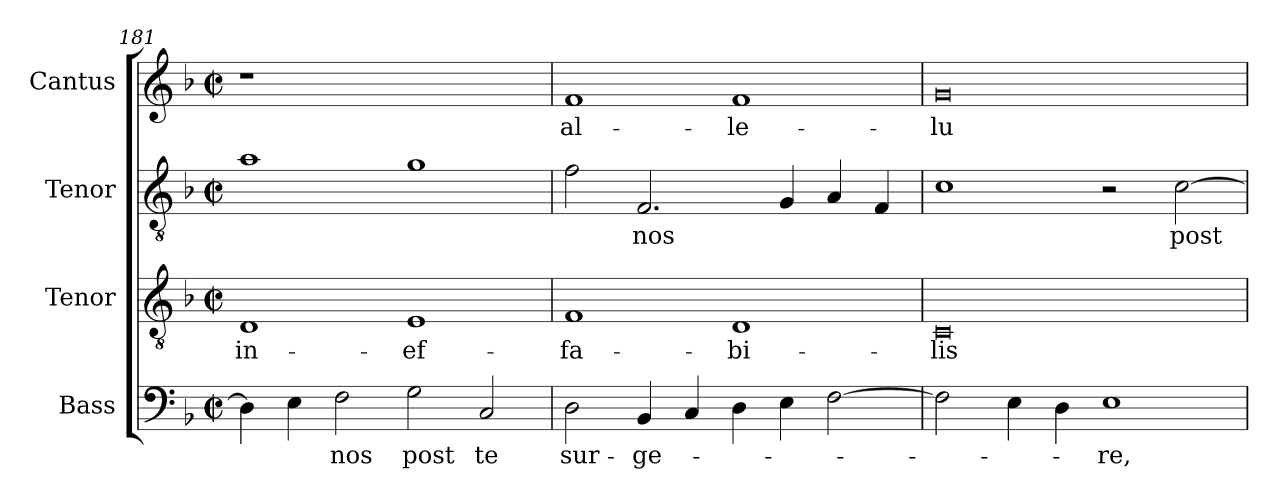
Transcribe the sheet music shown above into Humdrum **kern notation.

**kern	**text	**kern	**text	**kern	**text	**kern	**text
*part4	*part4	*part3	*part3	*part2	*part2	*part1	*part1
*staff4	*staff4	*staff3	*staff3	*staff2	*staff2	*staff1	*staff1
*I"Bass	*	*I"Tenor	*	*I"Tenor	*	*I"Cantus	*
*	*	*I'Tenor	*	*	*	*	*
*clefF4	*	*clefGv2	*	*clefGv2	*	*clefG2	*
*	*	*ITrd7c12	*	*ITrd7c12	*	*	*
*k[b-]	*	*k[b-]	*	*k[b-]	*	*k[b-]	*
*F:	*	*F:	*	*F:	*	*F:	*
*M2/2	*	*M2/2	*	*M2/2	*	*M2/2	*
*met(c|)	*	*met(c|)	*	*met(c|)	*	*met(c|)	*
=181	=181	=181	=181	=181	=181	=181	=181
!	!	!	!LO:LY:b:color=#000000	!	!	!LO:N:vis=1	!
4Di\]	.	1DDi	in-	1Ai	.	1r	.
4Ei\	.	.	.	.	.	.	.
!	!LO:LY:b:color=#000000	!	!	!	!	!	!
2Fi\	nos	.	.	.	.	.	.
!	!LO:LY:b:color=#000000	!	!	!	!	!	!
!	!	!	!LO:LY:b:color=#000000	!	!	!	!
2Gi\	post	1EEi	-ef-	1Gi	.	1ryy	.
!	!LO:LY:b:color=#000000	!	!	!	!	!	!
2Ci/	te	.	.	.	.	.	.
!!LO:LB:g=z
=182	=182	=182	=182	=182	=182	=182	=182
!	!LO:LY:b:color=#000000	!	!	!	!	!	!
!	!	!	!LO:LY:b:color=#000000	!	!	!	!
!	!	!	!	!	!	!	!LO:LY:b:color=#000000
2Di\	sur-	1FFi	-fa-	2Fi\	.	1fi	al-
!	!LO:LY:b:color=#000000	!	!	!	!	!	!
!	!	!	!	!	!LO:LY:b:color=#000000	!	!
4BB-i/	-ge-	.	.	2.FFi/	nos	.	.
4Ci/	.	.	.	.	.	.	.
!	!	!	!LO:LY:b:color=#000000	!	!	!	!
!	!	!	!	!	!	!	!LO:LY:b:color=#000000
4Di\	.	1DDi	-bi-	.	.	1fi	-le-
4Ei\	.	.	.	4GGi/	.	.	.
[>2Fi\	.	.	.	4AAi/	.	.	.
.	.	.	.	4FFi/	.	.	.
=183	=183	=183	=183	=183	=183	=183	=183
!	!	!	!LO:LY:b:color=#000000	!	!	!	!
!	!	!	!	!	!	!	!LO:LY:b:color=#000000
2Fi\]	.	0CCi	-lis	1Ci	.	0gi	-lu-
4Ei\	.	.	.	.	.	.	.
4Di\	.	.	.	.	.	.	.
!	!LO:LY:b:color=#000000	!	!	!	!	!	!
1Ei	-re,	.	.	2r	.	.	.
!	!	!	!	!	!LO:LY:b:color=#000000	!	!
.	.	.	.	[>2Ci\	post	.	.
=	=	=	=	=	=	=	=
*-	*-	*-	*-	*-	*-	*-	*-
